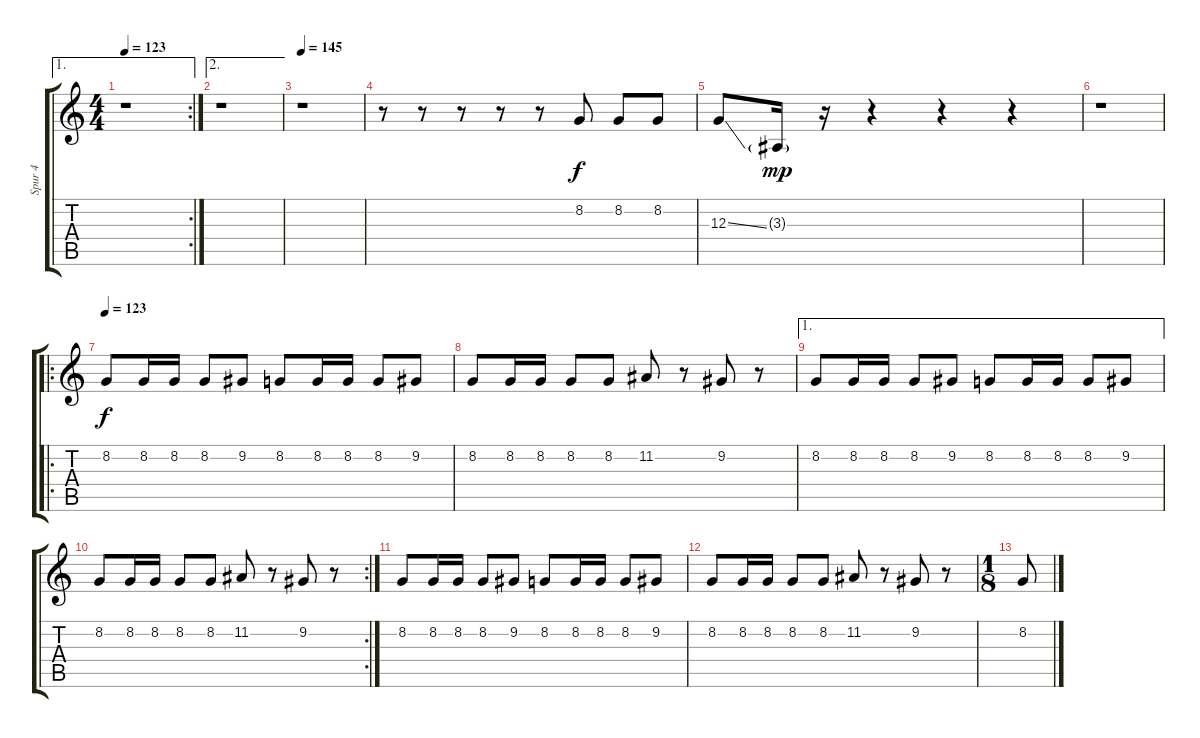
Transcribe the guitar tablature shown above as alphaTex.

\track ("Spur 4" "Spur 4") {instrument lead1square}
\staff {score tabs}
\tuning (E4 B3 G3 D3 A2 E2) {hide}
\ae 1
\rc 2
\ts (4 4)
\tempo 123
\clef g2
\ks c
r.1{dy f} |
\ae 2
r.1 |
\tempo 145
r.1 |
r.8 r.8 r.8 r.8 r.8 8.2.8 8.2.8 8.2.8 |
12.3{ss}.8 3.3{g}.16{dy mp} r.16 r.4 r.4 r.4 |
r.1 |
\ro
\tempo 123
8.2.8{dy f} 8.2.16 8.2.16 8.2.8 9.2.8 8.2.8 8.2.16 8.2.16 8.2.8 9.2.8 |
8.2.8 8.2.16 8.2.16 8.2.8 8.2.8 11.2.8 r.8 9.2.8 r.8 |
\ae 1
8.2.8 8.2.16 8.2.16 8.2.8 9.2.8 8.2.8 8.2.16 8.2.16 8.2.8 9.2.8 |
\rc 2
8.2.8 8.2.16 8.2.16 8.2.8 8.2.8 11.2.8 r.8 9.2.8 r.8 |
8.2.8 8.2.16 8.2.16 8.2.8 9.2.8 8.2.8 8.2.16 8.2.16 8.2.8 9.2.8 |
8.2.8 8.2.16 8.2.16 8.2.8 8.2.8 11.2.8 r.8 9.2.8 r.8 |
\ts (1 8)
8.2.8
